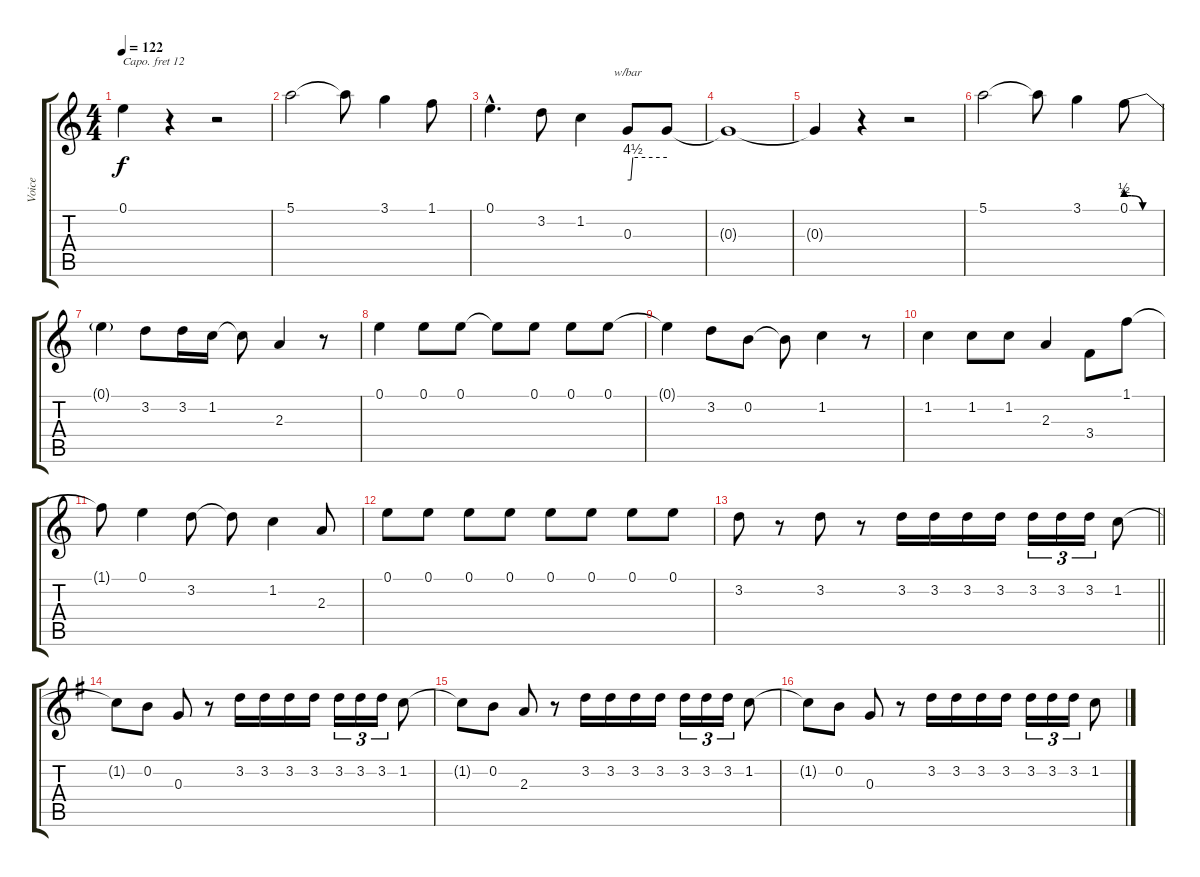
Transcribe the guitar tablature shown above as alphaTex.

\track ("Voice" "Voice") {instrument oboe}
\staff {score tabs}
\capo 12
\tuning (E4 B3 G3 D3 A2 E2) {hide}
\ts (4 4)
\tempo 122
\clef g2
\ks c
0.1{t}.4{dy f} r.4 r.2 |
5.1.2 5.1{t}.8 3.1.4 1.1.8 |
0.1{hac}.4{d} 3.2.8 1.2.4 0.3.8{tbe (custom default 0 0 5 0 8 18 60 18)} 0.3{t}.8 |
0.3{t}.1 |
0.3{t}.4 r.4 r.2 |
5.1.2 5.1{t}.8 3.1.4 0.1{be (custom 0 2 10 2 30 0 60 0)}.8 |
0.1{t}.4 3.2.8 3.2.16 1.2.16 1.2{t}.8 2.3.4 r.8 |
0.1.4 0.1.8 0.1.8 0.1{t}.8 0.1.8 0.1.8 0.1.8 |
0.1{t}.4 3.2.8 0.2.8 0.2{t}.8 1.2.4 r.8 |
1.2.4 1.2.8 1.2.8 2.3.4 3.4.8 1.1.8 |
1.1{t}.8 0.1.4 3.2.8 3.2{t}.8 1.2.4 2.3.8 |
0.1.8 0.1.8 0.1.8 0.1.8 0.1.8 0.1.8 0.1.8 0.1.8 |
\barLineRight lightlight
3.2.8 r.8 3.2.8 r.8 3.2.16 3.2.16 3.2.16 3.2.16 3.2.16{tu (3 2)} 3.2.16{tu (3 2)} 3.2.16{tu (3 2)} 1.2.8 |
\ks g
1.2{t}.8 0.2.8 0.3.8 r.8 3.2.16 3.2.16 3.2.16 3.2.16 3.2.16{tu (3 2)} 3.2.16{tu (3 2)} 3.2.16{tu (3 2)} 1.2.8 |
1.2{t}.8 0.2.8 2.3.8 r.8 3.2.16 3.2.16 3.2.16 3.2.16 3.2.16{tu (3 2)} 3.2.16{tu (3 2)} 3.2.16{tu (3 2)} 1.2.8 |
1.2{t}.8 0.2.8 0.3.8 r.8 3.2.16 3.2.16 3.2.16 3.2.16 3.2.16{tu (3 2)} 3.2.16{tu (3 2)} 3.2.16{tu (3 2)} 1.2.8
